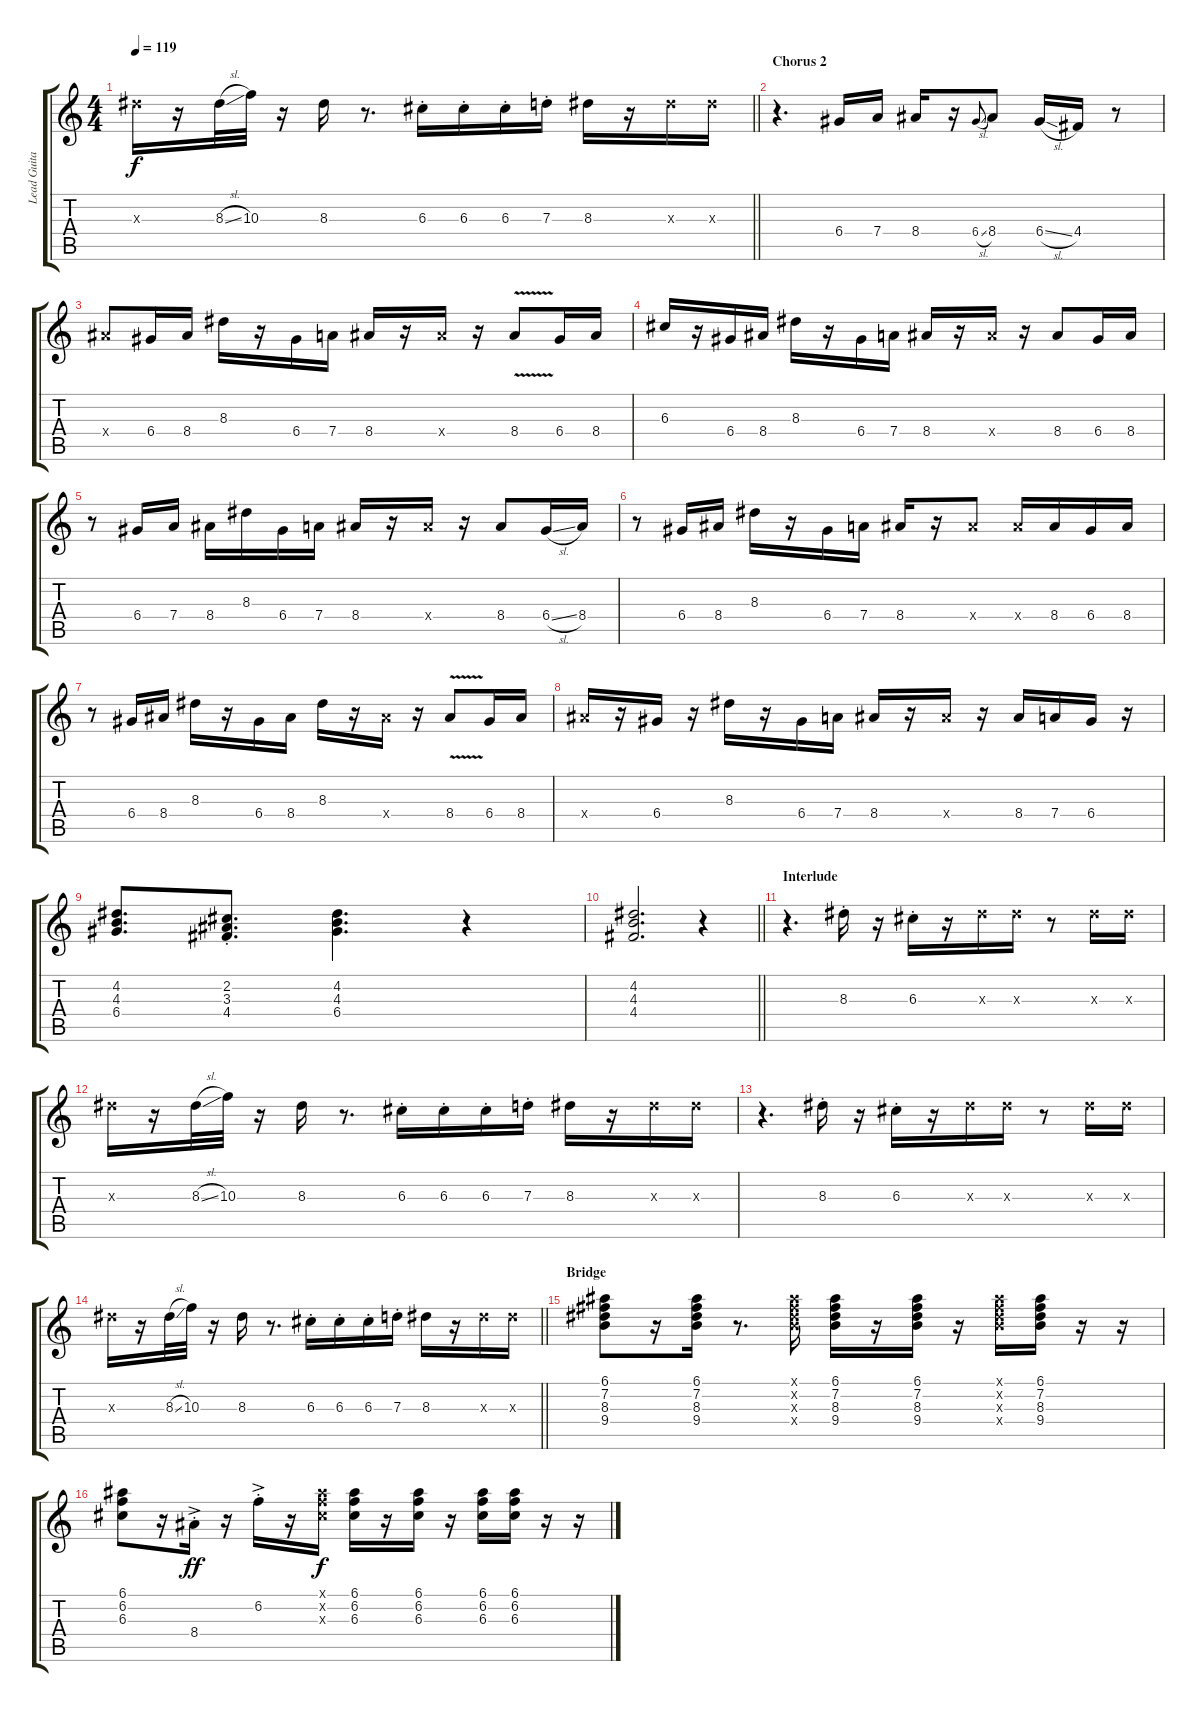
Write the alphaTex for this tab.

\track ("Lead Guitar" "Lead Guita") {instrument electricguitarclean}
\staff {score tabs}
\tuning (E4 B3 G3 D3 A2 E2) {hide}
\ts (4 4)
\tempo 119
\clef g2
\barLineRight lightlight
\ks c
8.3{x}.16{dy f} r.16 8.3{sl}.32 10.3.32 r.16 8.3.16 r.8{d} 6.3{st}.16 6.3{st}.16 6.3{st}.16 7.3{st}.16 8.3.16 r.16 8.3{x}.16 8.3{x}.16 |
\section ("" "Chorus 2")
r.4{d} 6.4.16 7.4.16 8.4.16 r.16 6.4{sl}.8{gr onbeat} 8.4.8 6.4{sl}.16 4.4.16 r.8 |
8.4{x}.8 6.4.16 8.4.16 8.3.16 r.16 6.4.16 7.4.16 8.4.16 r.16 8.4{x}.16 r.16 8.4{v}.8 6.4.16 8.4.16 |
6.3.16 r.16 6.4.16 8.4.16 8.3.16 r.16 6.4.16 7.4.16 8.4.16 r.16 8.4{x}.16 r.16 8.4.8 6.4.16 8.4.16 |
r.8 6.4.16 7.4.16 8.4.16 8.3.16 6.4.16 7.4.16 8.4.16 r.16 8.4{x}.16 r.16 8.4.8 6.4{sl}.16 8.4.16 |
r.8 6.4.16 8.4.16 8.3.16 r.16 6.4.16 7.4.16 8.4.16 r.16 8.4{x}.8 8.4{x}.16 8.4.16 6.4.16 8.4.16 |
r.8 6.4.16 8.4.16 8.3.16 r.16 6.4.16 8.4.16 8.3.16 r.16 8.4{x}.16 r.16 8.4{v}.8 6.4.16 8.4.16 |
8.4{x}.16 r.16 6.4.16 r.16 8.3.16 r.16 6.4.16 7.4.16 8.4.16 r.16 8.4{x}.16 r.16 8.4.16 7.4.16 6.4.16 r.16 |
(4.2 4.3 6.4).8{d} (2.2{st} 3.3{st} 4.4{st}).8{d} (4.2 4.3 6.4).4{d} r.4 |
\barLineRight lightlight
(4.2 4.3 4.4).2{d} r.4 |
\section ("" "Interlude")
r.4{d} 8.3{st}.16 r.16 6.3{st}.16 r.16 8.3{x}.16 8.3{x}.16 r.8 8.3{x}.16 8.3{x}.16 |
8.3{x}.16 r.16 8.3{sl}.32 10.3.32 r.16 8.3.16 r.8{d} 6.3{st}.16 6.3{st}.16 6.3{st}.16 7.3{st}.16 8.3.16 r.16 8.3{x}.16 8.3{x}.16 |
r.4{d} 8.3{st}.16 r.16 6.3{st}.16 r.16 8.3{x}.16 8.3{x}.16 r.8 8.3{x}.16 8.3{x}.16 |
\barLineRight lightlight
8.3{x}.16 r.16 8.3{sl}.32 10.3.32 r.16 8.3.16 r.8{d} 6.3{st}.16 6.3{st}.16 6.3{st}.16 7.3{st}.16 8.3.16 r.16 8.3{x}.16 8.3{x}.16 |
\section ("" "Bridge")
(6.1 7.2 8.3 9.4).8 r.16 (6.1 7.2 8.3 9.4).16 r.8{d} (6.1{x} 7.2{x} 8.3{x} 9.4{x}).16 (6.1 7.2 8.3 9.4).16 r.16 (6.1 7.2 8.3 9.4).16 r.16 (6.1{x} 7.2{x} 8.3{x} 9.4{x}).16 (6.1 7.2 8.3 9.4).16 r.16 r.16 |
(6.1 6.2 6.3).8 r.16 8.4{ac st}.16{dy ff} r.16 6.2{ac st}.16 r.16 (6.1{x} 6.2{x} 6.3{x}).16{dy f} (6.1 6.2 6.3).16 r.16 (6.1 6.2 6.3).16 r.16 (6.1 6.2 6.3).16 (6.1 6.2 6.3).16 r.16 r.16
